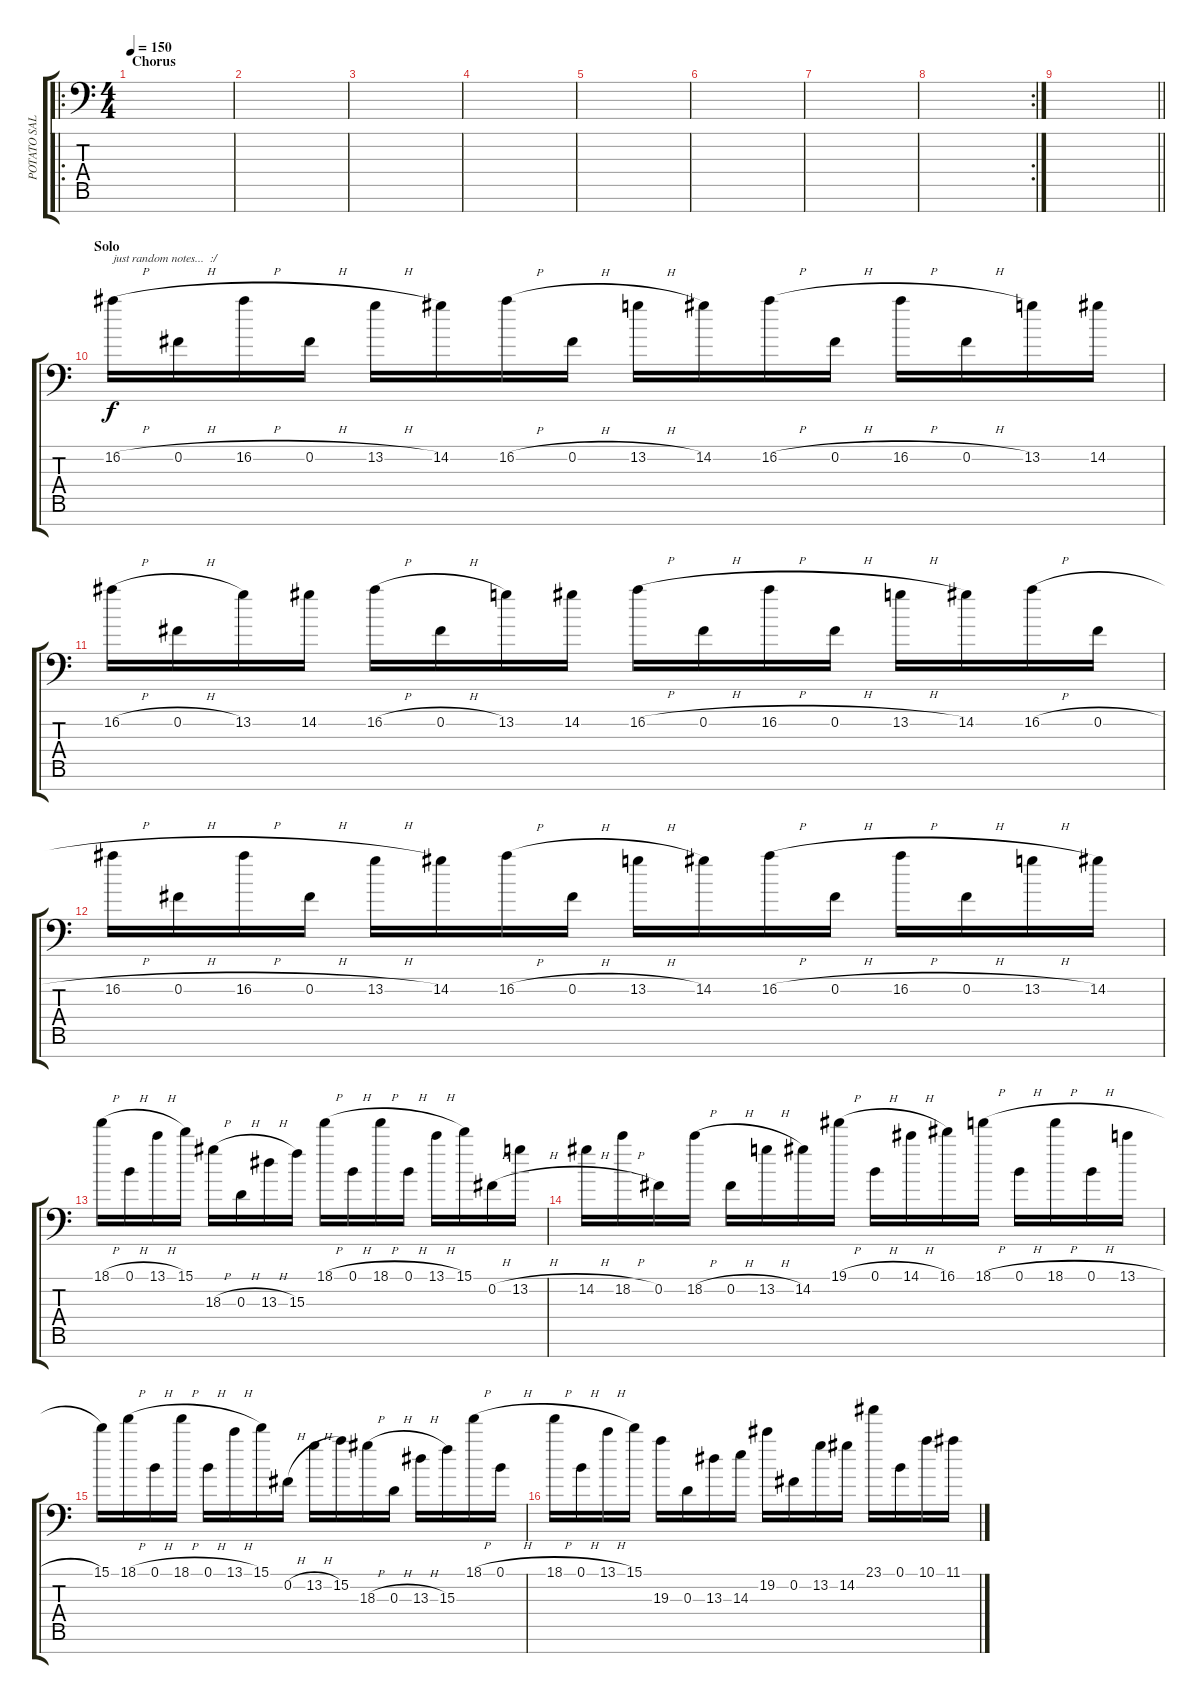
\track ("POTATO SALAD " "POTATO SAL") {instrument overdrivenguitar}
\staff {score tabs}
\tuning (B3 Gb3 D3 A2 E2 B1 Gb1) {hide}
\ro
\ts (4 4)
\section ("" "Chorus")
\tempo 150
\clef f4
\ks c
|
|
|
|
|
|
|
\rc 2
|
\barLineRight lightlight
|
\section ("" "Solo")
16.2{h}.16{txt "just random notes...  :/"} 0.2{h}.16 16.2{h}.16 0.2{h}.16 13.2{h}.16 14.2.16 16.2{h}.16 0.2{h}.16 13.2{h}.16 14.2.16 16.2{h}.16 0.2{h}.16 16.2{h}.16 0.2{h}.16 13.2.16 14.2.16 |
16.2{h}.16 0.2{h}.16 13.2.16 14.2.16 16.2{h}.16 0.2{h}.16 13.2.16 14.2.16 16.2{h}.16 0.2{h}.16 16.2{h}.16 0.2{h}.16 13.2{h}.16 14.2.16 16.2{h}.16 0.2{h}.16 |
16.2{h}.16 0.2{h}.16 16.2{h}.16 0.2{h}.16 13.2{h}.16 14.2.16 16.2{h}.16 0.2{h}.16 13.2{h}.16 14.2.16 16.2{h}.16 0.2{h}.16 16.2{h}.16 0.2{h}.16 13.2{h}.16 14.2.16 |
18.1{h}.16 0.1{h}.16 13.1{h}.16 15.1.16 18.3{h}.16 0.3{h}.16 13.3{h}.16 15.3.16 18.1{h}.16 0.1{h}.16 18.1{h}.16 0.1{h}.16 13.1{h}.16 15.1.16 0.2{h}.16 13.2{h}.16 |
14.2{h}.16 18.2{h}.16 0.2.16 18.2{h}.16 0.2{h}.16 13.2{h}.16 14.2.16 19.1{h}.16 0.1{h}.16 14.1{h}.16 16.1.16 18.1{h}.16 0.1{h}.16 18.1{h}.16 0.1{h}.16 13.1{h}.16 |
15.1.16 18.1{h}.16 0.1{h}.16 18.1{h}.16 0.1{h}.16 13.1{h}.16 15.1.16 0.2{h}.16 13.2{h}.16 15.2.16 18.3{h}.16 0.3{h}.16 13.3{h}.16 15.3.16 18.1{h}.16 0.1{h}.16 |
18.1{h}.16 0.1{h}.16 13.1{h}.16 15.1.16 19.3.16 0.3.16 13.3.16 14.3.16 19.2.16 0.2.16 13.2.16 14.2.16 23.1.16 0.1.16 10.1.16 11.1.16
